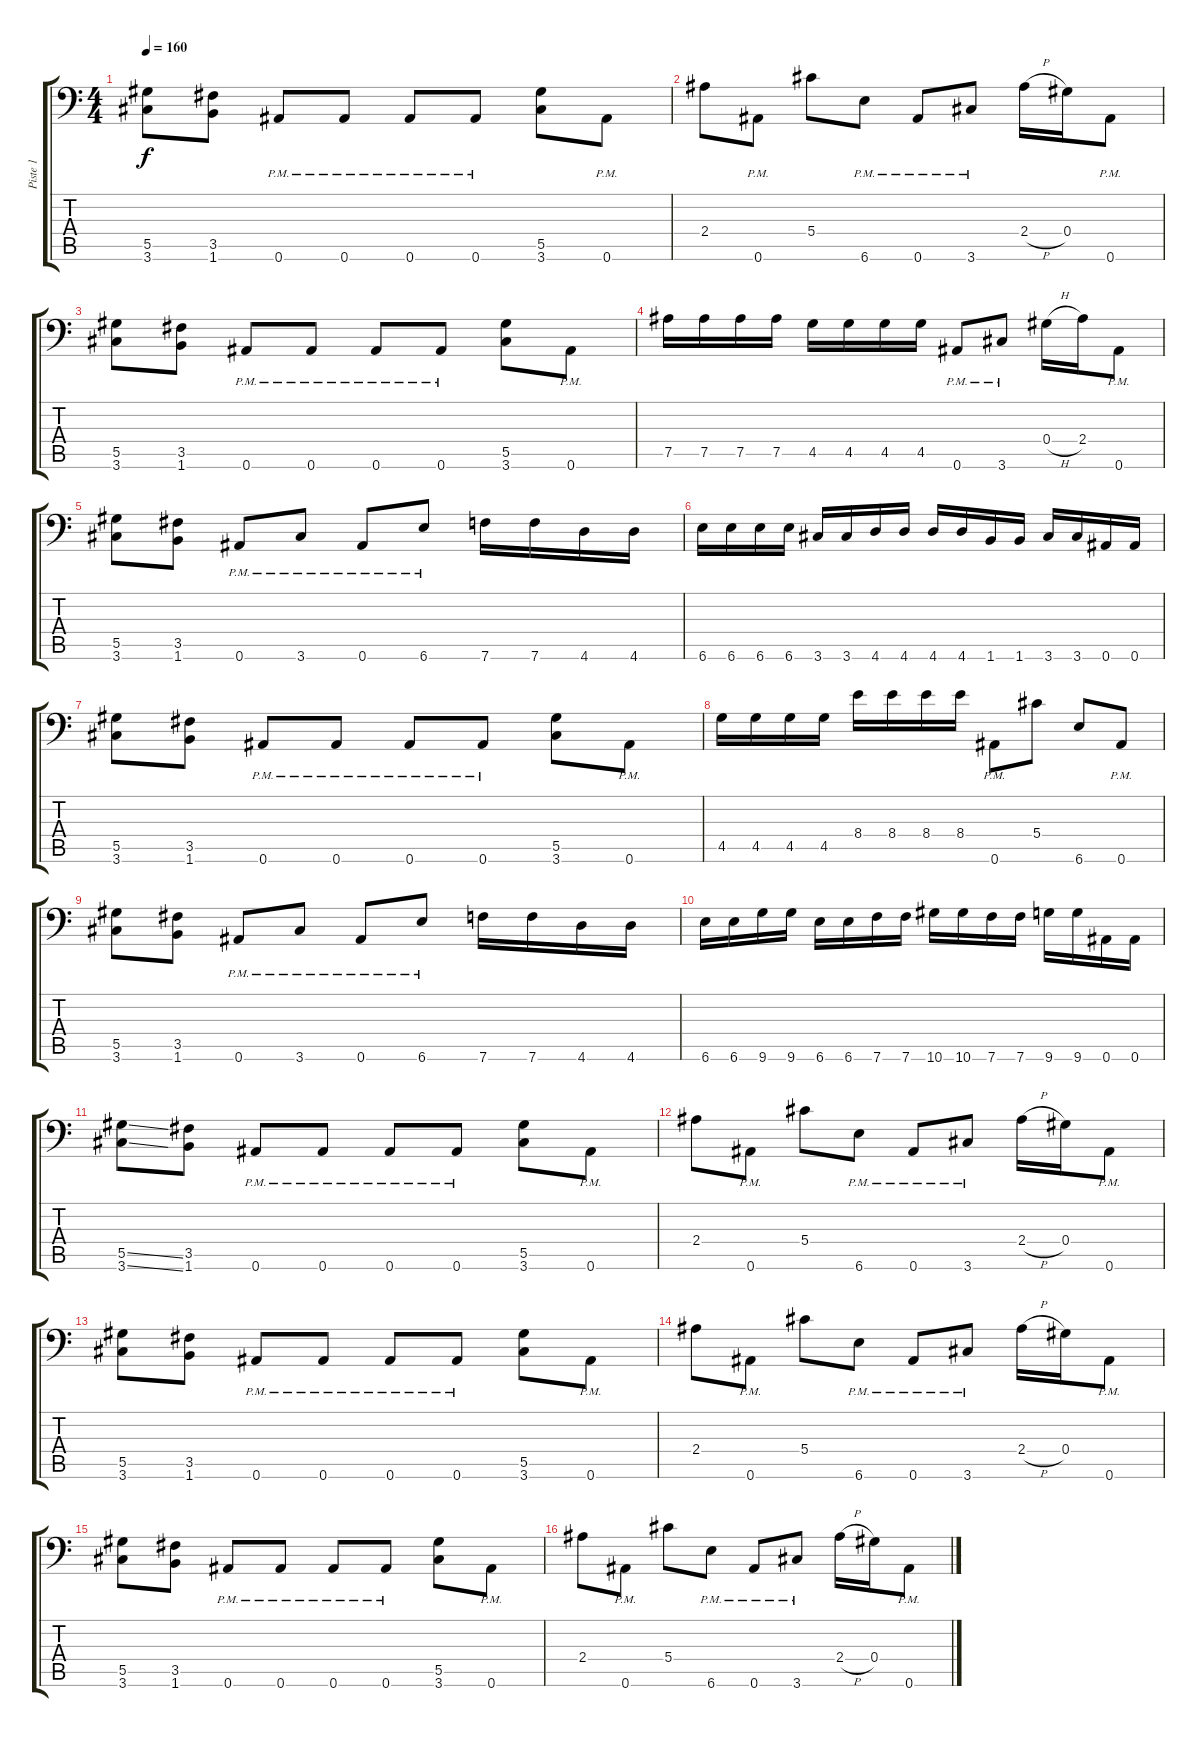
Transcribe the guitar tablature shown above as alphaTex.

\track ("Piste 1" "Piste 1") {instrument distortionguitar}
\staff {score tabs}
\tuning (Bb3 F3 Db3 Ab2 Eb2 Bb1) {hide}
\ts (4 4)
\tempo 160
\clef f4
\ks c
(5.5 3.6).8{dy f} (3.5 1.6).8 0.6{pm}.8 0.6{pm}.8 0.6{pm}.8 0.6{pm}.8 (5.5 3.6).8 0.6{pm}.8 |
2.4.8 0.6{pm}.8 5.4.8 6.6{pm}.8 0.6{pm}.8 3.6{pm}.8 2.4{h}.16 0.4.16 0.6{pm}.8 |
(5.5 3.6).8 (3.5 1.6).8 0.6{pm}.8 0.6{pm}.8 0.6{pm}.8 0.6{pm}.8 (5.5 3.6).8 0.6{pm}.8 |
7.5.16 7.5.16 7.5.16 7.5.16 4.5.16 4.5.16 4.5.16 4.5.16 0.6{pm}.8 3.6{pm}.8 0.4{h}.16 2.4.16 0.6{pm}.8 |
(5.5 3.6).8 (3.5 1.6).8 0.6{pm}.8 3.6{pm}.8 0.6{pm}.8 6.6{pm}.8 7.6.16 7.6.16 4.6.16 4.6.16 |
6.6.16 6.6.16 6.6.16 6.6.16 3.6.16 3.6.16 4.6.16 4.6.16 4.6.16 4.6.16 1.6.16 1.6.16 3.6.16 3.6.16 0.6.16 0.6.16 |
(5.5 3.6).8 (3.5 1.6).8 0.6{pm}.8 0.6{pm}.8 0.6{pm}.8 0.6{pm}.8 (5.5 3.6).8 0.6{pm}.8 |
4.5.16 4.5.16 4.5.16 4.5.16 8.4.16 8.4.16 8.4.16 8.4.16 0.6{pm}.8 5.4.8 6.6.8 0.6{pm}.8 |
(5.5 3.6).8 (3.5 1.6).8 0.6{pm}.8 3.6{pm}.8 0.6{pm}.8 6.6{pm}.8 7.6.16 7.6.16 4.6.16 4.6.16 |
6.6.16 6.6.16 9.6.16 9.6.16 6.6.16 6.6.16 7.6.16 7.6.16 10.6.16 10.6.16 7.6.16 7.6.16 9.6.16 9.6.16 0.6.16 0.6.16 |
(5.5{ss} 3.6{ss}).8 (3.5 1.6).8 0.6{pm}.8 0.6{pm}.8 0.6{pm}.8 0.6{pm}.8 (5.5 3.6).8 0.6{pm}.8 |
2.4.8 0.6{pm}.8 5.4.8 6.6{pm}.8 0.6{pm}.8 3.6{pm}.8 2.4{h}.16 0.4.16 0.6{pm}.8 |
(5.5 3.6).8 (3.5 1.6).8 0.6{pm}.8 0.6{pm}.8 0.6{pm}.8 0.6{pm}.8 (5.5 3.6).8 0.6{pm}.8 |
2.4.8 0.6{pm}.8 5.4.8 6.6{pm}.8 0.6{pm}.8 3.6{pm}.8 2.4{h}.16 0.4.16 0.6{pm}.8 |
(5.5 3.6).8 (3.5 1.6).8 0.6{pm}.8 0.6{pm}.8 0.6{pm}.8 0.6{pm}.8 (5.5 3.6).8 0.6{pm}.8 |
2.4.8 0.6{pm}.8 5.4.8 6.6{pm}.8 0.6{pm}.8 3.6{pm}.8 2.4{h}.16 0.4.16 0.6{pm}.8
